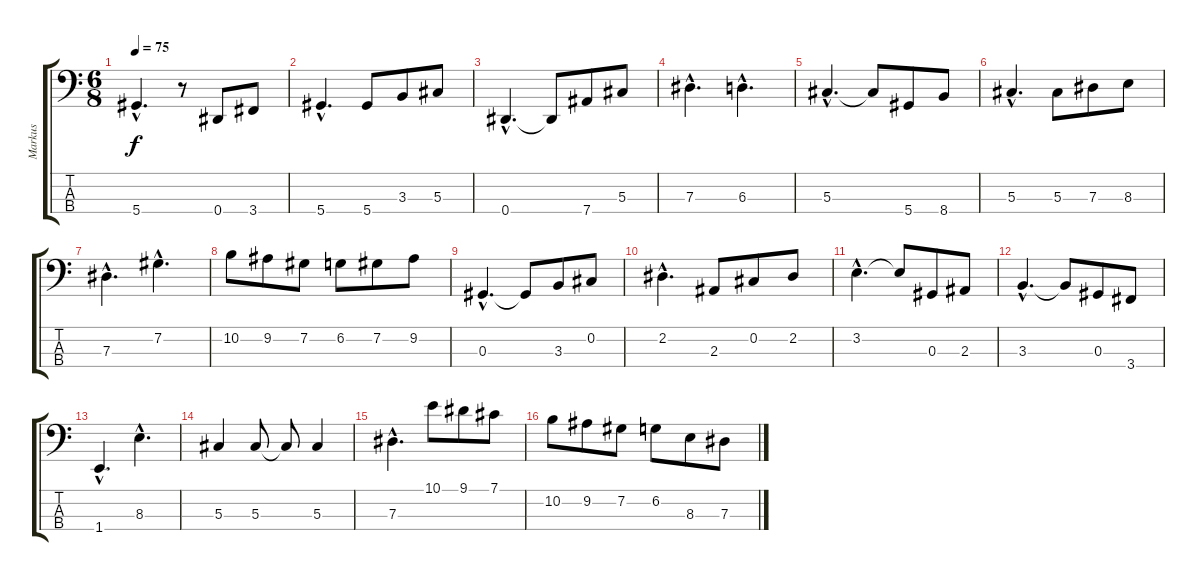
\track ("Markus" "Markus") {instrument electricbassfinger}
\staff {score tabs}
\tuning (Gb2 Db2 Ab1 Eb1) {hide}
\ts (6 8)
\tempo 75
\clef f4
\ks c
5.4{hac}.4{d dy f} r.8 0.4.8 3.4.8 |
5.4{hac}.4{d} 5.4.8 3.3.8 5.3.8 |
0.4{hac}.4{d} 0.4{t}.8 7.4.8 5.3.8 |
7.3{hac}.4{d} 6.3{hac}.4{d} |
5.3{hac}.4{d} 5.3{t}.8 5.4.8 8.4.8 |
5.3{hac}.4{d} 5.3.8 7.3.8 8.3.8 |
7.3{hac}.4{d} 7.2{hac}.4{d} |
10.2.8 9.2.8 7.2.8 6.2.8 7.2.8 9.2.8 |
0.3{hac}.4{d} 0.3{t}.8 3.3.8 0.2.8 |
2.2{hac}.4{d} 2.3.8 0.2.8 2.2.8 |
3.2{hac}.4{d} 3.2{t}.8 0.3.8 2.3.8 |
3.3{hac}.4{d} 3.3{t}.8 0.3.8 3.4.8 |
1.4{hac}.4{d} 8.3{hac}.4{d} |
5.3.4 5.3.8 5.3{t}.8 5.3.4 |
7.3{hac}.4{d} 10.1.8 9.1.8 7.1.8 |
10.2.8 9.2.8 7.2.8 6.2.8 8.3.8 7.3.8
